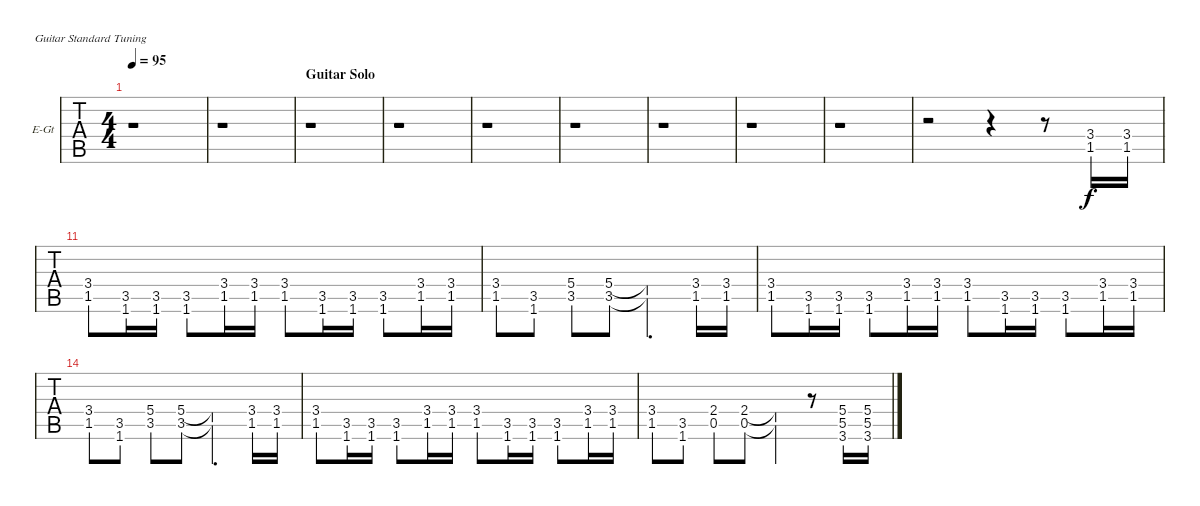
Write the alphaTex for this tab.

\bracketExtendMode nobrackets
\firstSystemTrackNameOrientation horizontal
\otherSystemsTrackNameOrientation horizontal
\defaultBarNumberDisplay FirstOfSystem
\track ("Electric Guitar 2" "E-Gt") {instrument distortionguitar}
\staff {tabs}
\tuning (E4 B3 G3 D3 A2 E2)
\ts (4 4)
\tempo 95
\clef g2
\scale
0.25
\ks c
r.1{dy f} |
\scale
0.25 r.1 |
\section ("" "Guitar Solo")
\scale
0.25 r.1 |
\scale
0.25 r.1 |
\scale
0.25 r.1 |
\scale
0.25 r.1 |
\scale
0.25 r.1 |
\scale
0.25 r.1 |
\scale
0.104895 r.1 |
\scale
0.241259 r.2 r.4 r.8 (3.4 1.5).16 (3.4 1.5).16 |
\scale
0.370629 (3.4 1.5).8 (3.5 1.6).16 (3.5 1.6).16 (3.5 1.6).8 (3.4 1.5).16 (3.4 1.5).16 (3.4 1.5).8 (3.5 1.6).16 (3.5 1.6).16 (3.5 1.6).8 (3.4 1.5).16 (3.4 1.5).16 |
\scale
0.283217 (3.4 1.5).8 (3.5 1.6).8 (5.4 3.5).8 (5.4 3.5).8 (5.4{t} 3.5{t}).4{d} (3.4 1.5).16 (3.4 1.5).16 |
\scale
0.278581 (3.4 1.5).8 (3.5 1.6).16 (3.5 1.6).16 (3.5 1.6).8 (3.4 1.5).16 (3.4 1.5).16 (3.4 1.5).8 (3.5 1.6).16 (3.5 1.6).16 (3.5 1.6).8 (3.4 1.5).16 (3.4 1.5).16 |
\scale
0.212878 (3.4 1.5).8 (3.5 1.6).8 (5.4 3.5).8 (5.4 3.5).8 (5.4{t} 3.5{t}).4{d} (3.4 1.5).16 (3.4 1.5).16 |
\scale
0.278581 (3.4 1.5).8 (3.5 1.6).16 (3.5 1.6).16 (3.5 1.6).8 (3.4 1.5).16 (3.4 1.5).16 (3.4 1.5).8 (3.5 1.6).16 (3.5 1.6).16 (3.5 1.6).8 (3.4 1.5).16 (3.4 1.5).16 |
\scale
0.229961 (3.4 1.5).8 (3.5 1.6).8 (2.4 0.5).8 (2.4 0.5).8 (2.4{t} 0.5{t}).4 r.8 (5.4 5.5 3.6).16 (5.4 5.5 3.6).16
